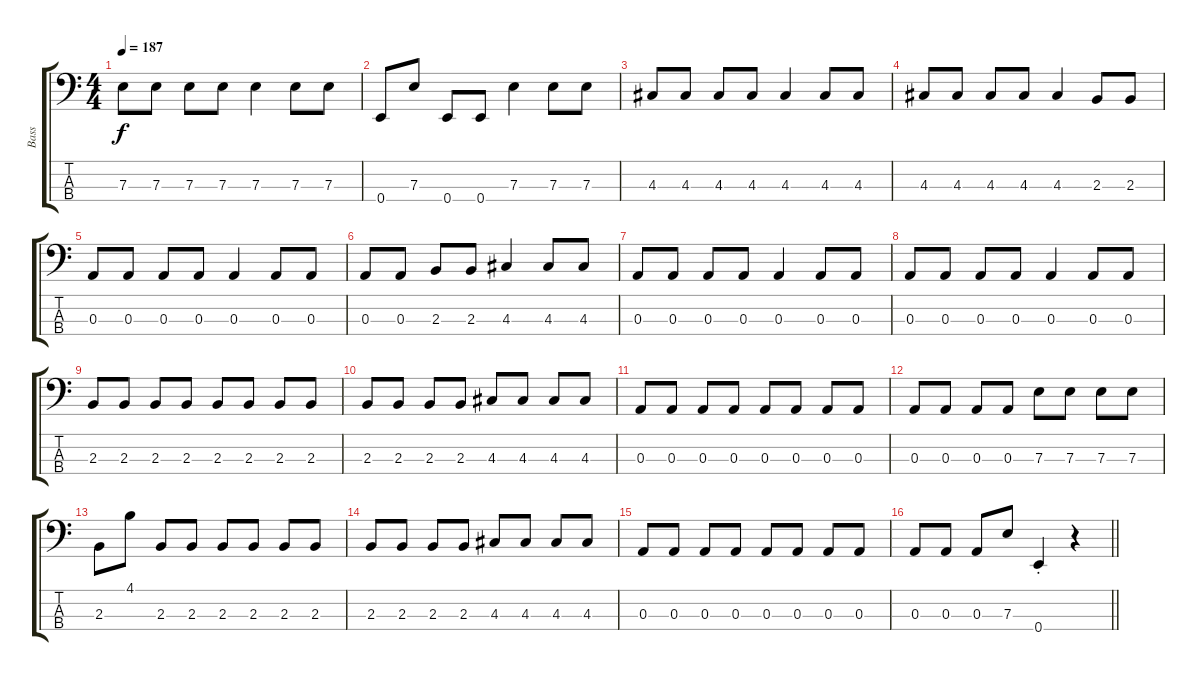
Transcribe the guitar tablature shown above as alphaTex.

\track ("Bass" "Bass") {instrument electricbassfinger}
\staff {score tabs}
\tuning (G2 D2 A1 E1) {hide}
\ts (4 4)
\tempo 187
\clef f4
\ks c
7.3.8{dy f} 7.3.8 7.3.8 7.3.8 7.3.4 7.3.8 7.3.8 |
0.4.8 7.3.8 0.4.8 0.4.8 7.3.4 7.3.8 7.3.8 |
4.3.8 4.3.8 4.3.8 4.3.8 4.3.4 4.3.8 4.3.8 |
4.3.8 4.3.8 4.3.8 4.3.8 4.3.4 2.3.8 2.3.8 |
0.3.8 0.3.8 0.3.8 0.3.8 0.3.4 0.3.8 0.3.8 |
0.3.8 0.3.8 2.3.8 2.3.8 4.3.4 4.3.8 4.3.8 |
0.3.8 0.3.8 0.3.8 0.3.8 0.3.4 0.3.8 0.3.8 |
0.3.8 0.3.8 0.3.8 0.3.8 0.3.4 0.3.8 0.3.8 |
2.3.8 2.3.8 2.3.8 2.3.8 2.3.8 2.3.8 2.3.8 2.3.8 |
2.3.8 2.3.8 2.3.8 2.3.8 4.3.8 4.3.8 4.3.8 4.3.8 |
0.3.8 0.3.8 0.3.8 0.3.8 0.3.8 0.3.8 0.3.8 0.3.8 |
0.3.8 0.3.8 0.3.8 0.3.8 7.3.8 7.3.8 7.3.8 7.3.8 |
2.3.8 4.1.8 2.3.8 2.3.8 2.3.8 2.3.8 2.3.8 2.3.8 |
2.3.8 2.3.8 2.3.8 2.3.8 4.3.8 4.3.8 4.3.8 4.3.8 |
0.3.8 0.3.8 0.3.8 0.3.8 0.3.8 0.3.8 0.3.8 0.3.8 |
\barLineRight lightlight
0.3.8 0.3.8 0.3.8 7.3.8 0.4{st}.4 r.4
